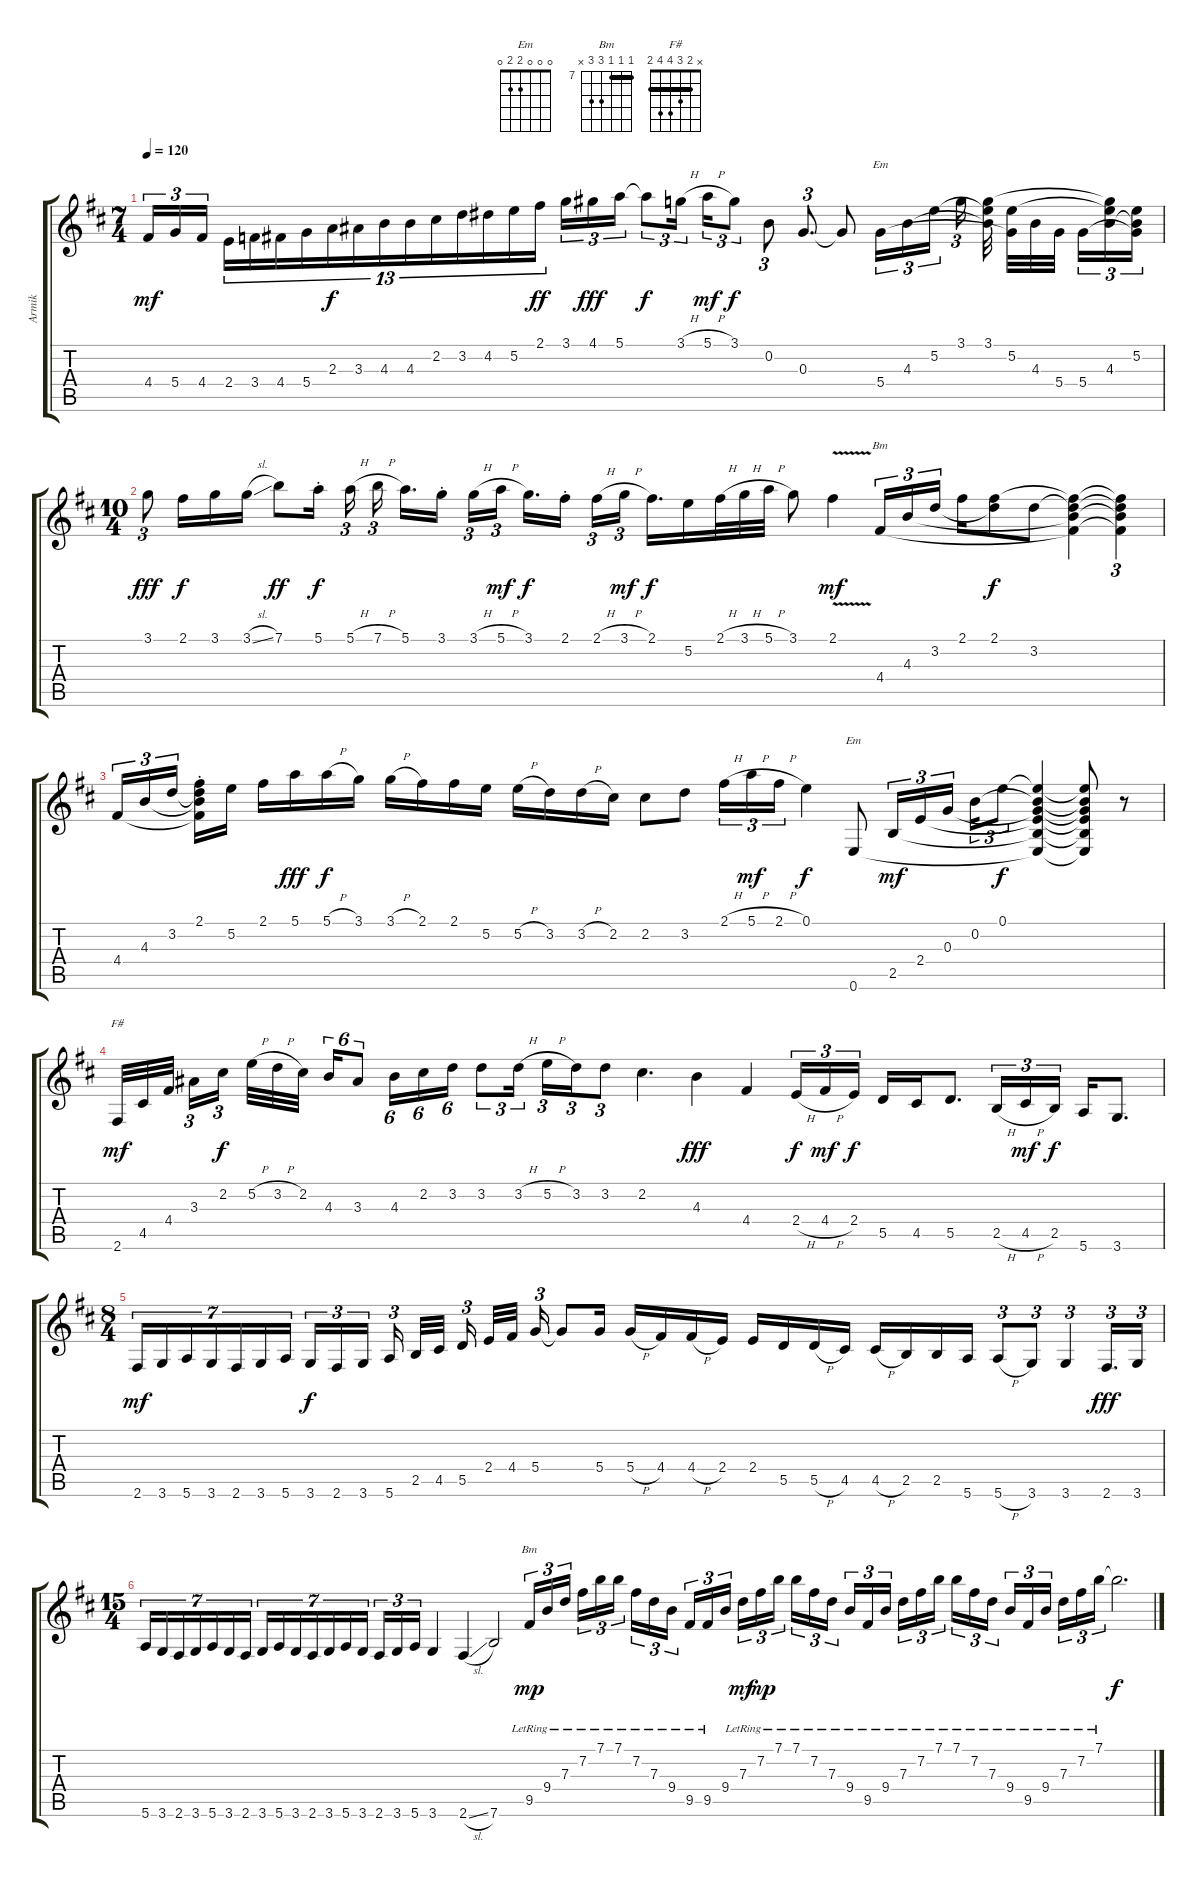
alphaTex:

\track ("Armik" "Armik") {instrument acousticguitarnylon}
\staff {score tabs}
\tuning (E4 B3 G3 D3 A2 E2) {hide}
\chord ("Em" 3 5 4 5 x x)
\chord ("Bm" 2 3 4 4 x x)
\chord ("Em" 0 0 0 2 2 0)
\chord ("F#" x 2 3 4 4 2) {barre 2}
\chord ("Bm" 7 7 7 9 9 x) {firstfret 7 barre 7}
\ts (7 4)
\tempo 120
\clef g2
\ks bminor
4.4.16{tu (3 2) dy mf} 5.4.16{tu (3 2)} 4.4.16{tu (3 2) beam splitsecondary} 2.4.16{tu (13 8)} 3.4.16{tu (13 8)} 4.4.16{tu (13 8)} 5.4.16{tu (13 8)} 2.3.16{tu (13 8) dy f} 3.3.16{tu (13 8)} 4.3.16{tu (13 8)} 4.3.16{tu (13 8)} 2.2.16{tu (13 8)} 3.2.16{tu (13 8)} 4.2.16{tu (13 8)} 5.2.16{tu (13 8)} 2.1.16{tu (13 8) dy ff beam splitsecondary} 3.1.16{tu (3 2)} 4.1.16{tu (3 2) dy fff} 5.1.16{tu (3 2)} 5.1{t}.8{tu (3 2) dy f} 3.1{h}.16{tu (3 2) beam splitsecondary} 5.1{h}.16{tu (3 2) dy mf} 3.1.8{tu (3 2) dy f} 0.2.8{tu (3 2)} 0.3.8{d tu (3 2)} 0.3{t}.8 5.4.16{tu (3 2) ch "Em"} 4.3.16{tu (3 2)} 5.2.16{tu (3 2) beam splitsecondary} 3.1.16{tu (3 2)} (3.1 5.2{t} 4.3{t}).32 (5.2 5.4{t}).32 4.3.32 5.4.32{beam splitsecondary} 5.4.16{tu (3 2)} (3.1{t} 5.2{t} 4.3).16{tu (3 2)} (5.2 4.3{t} 5.4{t}).16{tu (3 2)} |
\ts (10 4)
3.1.8{tu (3 2) dy fff} 2.1.16{dy f} 3.1.16 3.1{sl}.16 7.1.8{dy ff} 5.1{st}.16{dy f} 5.1{h}.16{tu (3 2)} 7.1{h}.16{tu (3 2) beam splitsecondary} 5.1.16{d} 3.1{st}.16{beam splitsecondary} 3.1{h}.16{tu (3 2)} 5.1{h}.16{tu (3 2) dy mf} 3.1.16{d dy f} 2.1{st}.16{beam splitsecondary} 2.1{h}.16{tu (3 2)} 3.1{h}.16{tu (3 2) dy mf} 2.1.16{d dy f} 5.2.16 2.1{h}.32 3.1{h}.32 5.1{h}.32 3.1.8 2.1{v}.4{dy mf} 4.4.16{tu (3 2) ch "Bm"} 4.3.16{tu (3 2)} 3.2.16{tu (3 2)} 2.1.16 (2.1 3.2{t}).8{dy f} 3.2.8 (2.1{t} 3.2{t} 4.3{t} 4.4{t}).4 (2.1{t} 3.2{t} 4.3{t} 4.4{t}).4{tu (3 2)} |
4.4.16{tu (3 2)} 4.3.16{tu (3 2)} 3.2.16{tu (3 2) beam splitsecondary} (2.1{st} 3.2{t} 4.3{t} 4.4{t}).16 5.2.16 2.1.16 5.1.16{dy fff} 5.1{h}.16{dy f} 3.1.16 3.1{h}.16 2.1.16 2.1.16 5.2.16 5.2{h}.16 3.2.16 3.2{h}.16 2.2.16 2.2.8 3.2.8 2.1{h}.16{tu (3 2)} 5.1{h}.16{tu (3 2) dy mf} 2.1{h}.16{tu (3 2)} 0.1.4{dy f} 0.6.8{ch "Em"} 2.5.16{tu (3 2) dy mf} 2.4.16{tu (3 2)} 0.3.16{tu (3 2) beam splitsecondary} 0.2.16{tu (3 2)} 0.1.8{tu (3 2) dy f} (0.1{t} 0.2{t} 0.3{t} 2.4{t} 2.5{t} 0.6{t}).4 (0.1{t} 0.2{t} 0.3{t} 2.4{t} 2.5{t} 0.6{t}).8 r.8 |
2.6.32{ch "F#" dy mf} 4.5.32 4.4.32{beam splitsecondary} 3.3.16{tu (3 2)} 2.2.16{tu (3 2) dy f beam splitsecondary} 5.2{h}.32 3.2{h}.32 2.2.32 4.3.16{tu (6 4)} 3.3.8{tu (6 4)} 4.3.16{tu (6 4)} 2.2.16{tu (6 4)} 3.2.16{tu (6 4)} 3.2.8{tu (3 2)} 3.2{h}.16{tu (3 2) beam splitsecondary} 5.2{h}.16{tu (3 2)} 3.2.16{tu (3 2)} 3.2.8{tu (3 2)} 2.2.4{d} 4.3.4{dy fff} 4.4.4 2.4{h}.16{tu (3 2) dy f} 4.4{h}.16{tu (3 2) dy mf} 2.4.16{tu (3 2) dy f beam splitsecondary} 5.5.16 4.5.16 5.5.8{d} 2.5{h}.16{tu (3 2)} 4.5{h}.16{tu (3 2) dy mf} 2.5.16{tu (3 2) dy f} 5.6.16 3.6.8{d} |
\ts (8 4)
2.6.16{tu (7 4) dy mf} 3.6.16{tu (7 4)} 5.6.16{tu (7 4)} 3.6.16{tu (7 4)} 2.6.16{tu (7 4)} 3.6.16{tu (7 4)} 5.6.16{tu (7 4)} 3.6.16{tu (3 2) dy f} 2.6.16{tu (3 2)} 3.6.16{tu (3 2) beam splitsecondary} 5.6.16{tu (3 2) beam splitsecondary} 2.5.32 4.5.32{beam splitsecondary} 5.5.16{tu (3 2)} 2.4.32 4.4.32{beam splitsecondary} 5.4.16{tu (3 2)} 5.4{t}.8 5.4.16 5.4{h}.16 4.4.16 4.4{h}.16 2.4.16 2.4.16 5.5.16 5.5{h}.16 4.5.16 4.5{h}.16 2.5.16 2.5.16 5.6.16 5.6{h}.8{tu (3 2)} 3.6.8{tu (3 2)} 3.6.4{tu (3 2)} 2.6.16{d tu (3 2) dy fff} 3.6.16{tu (3 2)} |
\ts (15 4)
5.6.16{tu (7 4) lyrics (0 "") lyrics (1 "") lyrics (2 "") lyrics (3 "") lyrics (4 "")} 3.6.16{tu (7 4) lyrics (0 "") lyrics (1 "") lyrics (2 "") lyrics (3 "") lyrics (4 "")} 2.6.16{tu (7 4) lyrics (0 "") lyrics (1 "") lyrics (2 "") lyrics (3 "") lyrics (4 "")} 3.6.16{tu (7 4) lyrics (0 "") lyrics (1 "") lyrics (2 "") lyrics (3 "") lyrics (4 "")} 5.6.16{tu (7 4) lyrics (0 "") lyrics (1 "") lyrics (2 "") lyrics (3 "") lyrics (4 "")} 3.6.16{tu (7 4) lyrics (0 "") lyrics (1 "") lyrics (2 "") lyrics (3 "") lyrics (4 "")} 2.6.16{tu (7 4) lyrics (0 "") lyrics (1 "") lyrics (2 "") lyrics (3 "") lyrics (4 "") beam splitsecondary} 3.6.16{tu (7 4) lyrics (0 "") lyrics (1 "") lyrics (2 "") lyrics (3 "") lyrics (4 "")} 5.6.16{tu (7 4) lyrics (0 "") lyrics (1 "") lyrics (2 "") lyrics (3 "") lyrics (4 "")} 3.6.16{tu (7 4) lyrics (0 "") lyrics (1 "") lyrics (2 "") lyrics (3 "") lyrics (4 "")} 2.6.16{tu (7 4) lyrics (0 "") lyrics (1 "") lyrics (2 "") lyrics (3 "") lyrics (4 "")} 3.6.16{tu (7 4) lyrics (0 "") lyrics (1 "") lyrics (2 "") lyrics (3 "") lyrics (4 "")} 5.6.16{tu (7 4) lyrics (0 "") lyrics (1 "") lyrics (2 "") lyrics (3 "") lyrics (4 "")} 3.6.16{tu (7 4) lyrics (0 "") lyrics (1 "") lyrics (2 "") lyrics (3 "") lyrics (4 "") beam splitsecondary} 2.6.16{tu (3 2) lyrics (0 "") lyrics (1 "") lyrics (2 "") lyrics (3 "") lyrics (4 "")} 3.6.16{tu (3 2) lyrics (0 "") lyrics (1 "") lyrics (2 "") lyrics (3 "") lyrics (4 "")} 5.6.16{tu (3 2) lyrics (0 "") lyrics (1 "") lyrics (2 "") lyrics (3 "") lyrics (4 "")} 3.6.4{lyrics (0 "") lyrics (1 "") lyrics (2 "") lyrics (3 "") lyrics (4 "")} 2.6{sl}.4{lyrics (0 "") lyrics (1 "") lyrics (2 "") lyrics (3 "") lyrics (4 "")} 7.6.2{lyrics (0 "") lyrics (1 "") lyrics (2 "") lyrics (3 "") lyrics (4 "")} 9.5{lr}.16{tu (3 2) ch "Bm" lyrics (0 "") lyrics (1 "") lyrics (2 "") lyrics (3 "") lyrics (4 "") dy mp} 9.4{lr}.16{tu (3 2) lyrics (0 "") lyrics (1 "") lyrics (2 "") lyrics (3 "") lyrics (4 "")} 7.3{lr}.16{tu (3 2) lyrics (0 "") lyrics (1 "") lyrics (2 "") lyrics (3 "") lyrics (4 "") beam splitsecondary} 7.2{lr}.16{tu (3 2) lyrics (0 "") lyrics (1 "") lyrics (2 "") lyrics (3 "") lyrics (4 "")} 7.1{lr}.16{tu (3 2) lyrics (0 "") lyrics (1 "") lyrics (2 "") lyrics (3 "") lyrics (4 "")} 7.1{lr}.16{tu (3 2) lyrics (0 "") lyrics (1 "") lyrics (2 "") lyrics (3 "") lyrics (4 "") beam splitsecondary} 7.2{lr}.16{tu (3 2) lyrics (0 "") lyrics (1 "") lyrics (2 "") lyrics (3 "") lyrics (4 "")} 7.3{lr}.16{tu (3 2) lyrics (0 "") lyrics (1 "") lyrics (2 "") lyrics (3 "") lyrics (4 "")} 9.4{lr}.16{tu (3 2) lyrics (0 "") lyrics (1 "") lyrics (2 "") lyrics (3 "") lyrics (4 "") beam splitsecondary} 9.5{lr}.16{tu (3 2) lyrics (0 "") lyrics (1 "") lyrics (2 "") lyrics (3 "") lyrics (4 "")} 9.5{lr}.16{tu (3 2) lyrics (0 "") lyrics (1 "") lyrics (2 "") lyrics (3 "") lyrics (4 "")} 9.4.16{tu (3 2) lyrics (0 "") lyrics (1 "") lyrics (2 "") lyrics (3 "") lyrics (4 "") beam splitsecondary} 7.3{lr}.16{tu (3 2) lyrics (0 "") lyrics (1 "") lyrics (2 "") lyrics (3 "") lyrics (4 "") dy mf} 7.2{lr}.16{tu (3 2) lyrics (0 "") lyrics (1 "") lyrics (2 "") lyrics (3 "") lyrics (4 "") dy mp} 7.1{lr}.16{tu (3 2) lyrics (0 "") lyrics (1 "") lyrics (2 "") lyrics (3 "") lyrics (4 "")} 7.1{lr}.16{tu (3 2) lyrics (0 "") lyrics (1 "") lyrics (2 "") lyrics (3 "") lyrics (4 "")} 7.2{lr}.16{tu (3 2) lyrics (0 "") lyrics (1 "") lyrics (2 "") lyrics (3 "") lyrics (4 "")} 7.3{lr}.16{tu (3 2) lyrics (0 "") lyrics (1 "") lyrics (2 "") lyrics (3 "") lyrics (4 "") beam splitsecondary} 9.4{lr}.16{tu (3 2) lyrics (0 "") lyrics (1 "") lyrics (2 "") lyrics (3 "") lyrics (4 "")} 9.5{lr}.16{tu (3 2) lyrics (0 "") lyrics (1 "") lyrics (2 "") lyrics (3 "") lyrics (4 "")} 9.4{lr}.16{tu (3 2) lyrics (0 "") lyrics (1 "") lyrics (2 "") lyrics (3 "") lyrics (4 "") beam splitsecondary} 7.3{lr}.16{tu (3 2) lyrics (0 "") lyrics (1 "") lyrics (2 "") lyrics (3 "") lyrics (4 "")} 7.2{lr}.16{tu (3 2) lyrics (0 "") lyrics (1 "") lyrics (2 "") lyrics (3 "") lyrics (4 "")} 7.1{lr}.16{tu (3 2) lyrics (0 "") lyrics (1 "") lyrics (2 "") lyrics (3 "") lyrics (4 "") beam splitsecondary} 7.1{lr}.16{tu (3 2) lyrics (0 "") lyrics (1 "") lyrics (2 "") lyrics (3 "") lyrics (4 "")} 7.2{lr}.16{tu (3 2) lyrics (0 "") lyrics (1 "") lyrics (2 "") lyrics (3 "") lyrics (4 "")} 7.3{lr}.16{tu (3 2) lyrics (0 "") lyrics (1 "") lyrics (2 "") lyrics (3 "") lyrics (4 "") beam splitsecondary} 9.4{lr}.16{tu (3 2) lyrics (0 "") lyrics (1 "") lyrics (2 "") lyrics (3 "") lyrics (4 "")} 9.5{lr}.16{tu (3 2) lyrics (0 "") lyrics (1 "") lyrics (2 "") lyrics (3 "") lyrics (4 "")} 9.4{lr}.16{tu (3 2) lyrics (0 "") lyrics (1 "") lyrics (2 "") lyrics (3 "") lyrics (4 "") beam splitsecondary} 7.3{lr}.16{tu (3 2) lyrics (0 "") lyrics (1 "") lyrics (2 "") lyrics (3 "") lyrics (4 "")} 7.2{lr}.16{tu (3 2) lyrics (0 "") lyrics (1 "") lyrics (2 "") lyrics (3 "") lyrics (4 "")} 7.1{lr}.16{tu (3 2)} 7.1{t}.2{d dy f}
